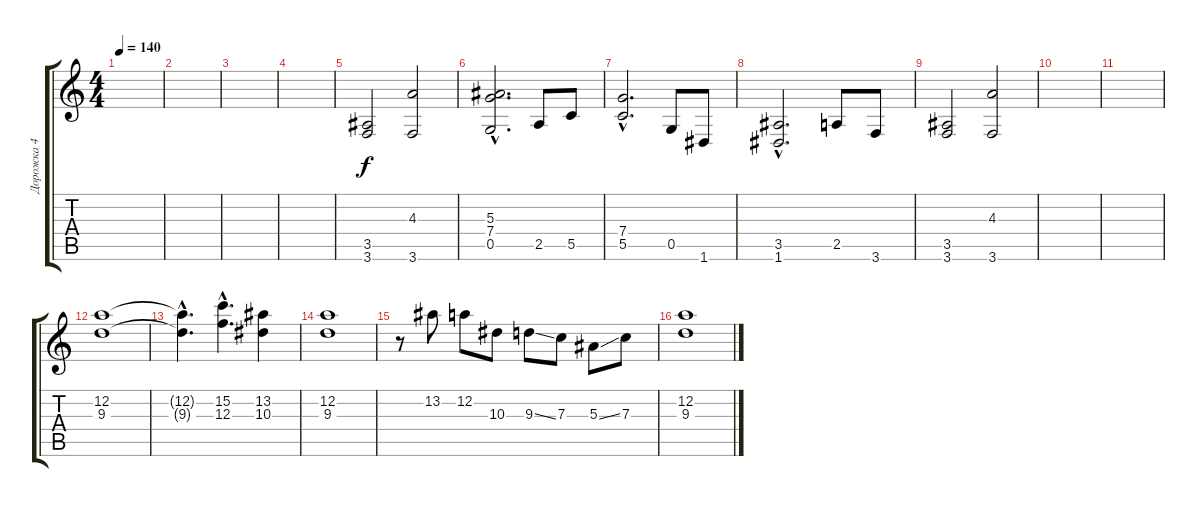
\track ("Дорожка 4" "Дорожка 4") {instrument distortionguitar}
\staff {score tabs}
\tuning (D4 A3 F3 C3 G2 D2) {hide}
\ts (4 4)
\tempo 140
\clef g2
\ks c
|
|
|
|
(3.5 3.6).2 (4.3 3.6).2 |
(5.3{hac} 7.4{hac} 0.5{hac}).2{d} 2.5.8 5.5.8 |
(7.4{hac} 5.5{hac}).2{d} 0.5.8 1.6.8 |
(3.5{hac} 1.6{hac}).2{d} 2.5.8 3.6.8 |
(3.5 3.6).2 (4.3 3.6).2 |
|
|
(12.2 9.3).1 |
(12.2{hac t} 9.3{hac t}).4{d} (15.2{hac} 12.3{hac}).4{d} (13.2 10.3).4 |
(12.2 9.3).1 |
r.8 13.2.8 12.2.8 10.3.8 9.3{ss}.8 7.3.8 5.3{ss}.8 7.3.8 |
(12.2 9.3).1
